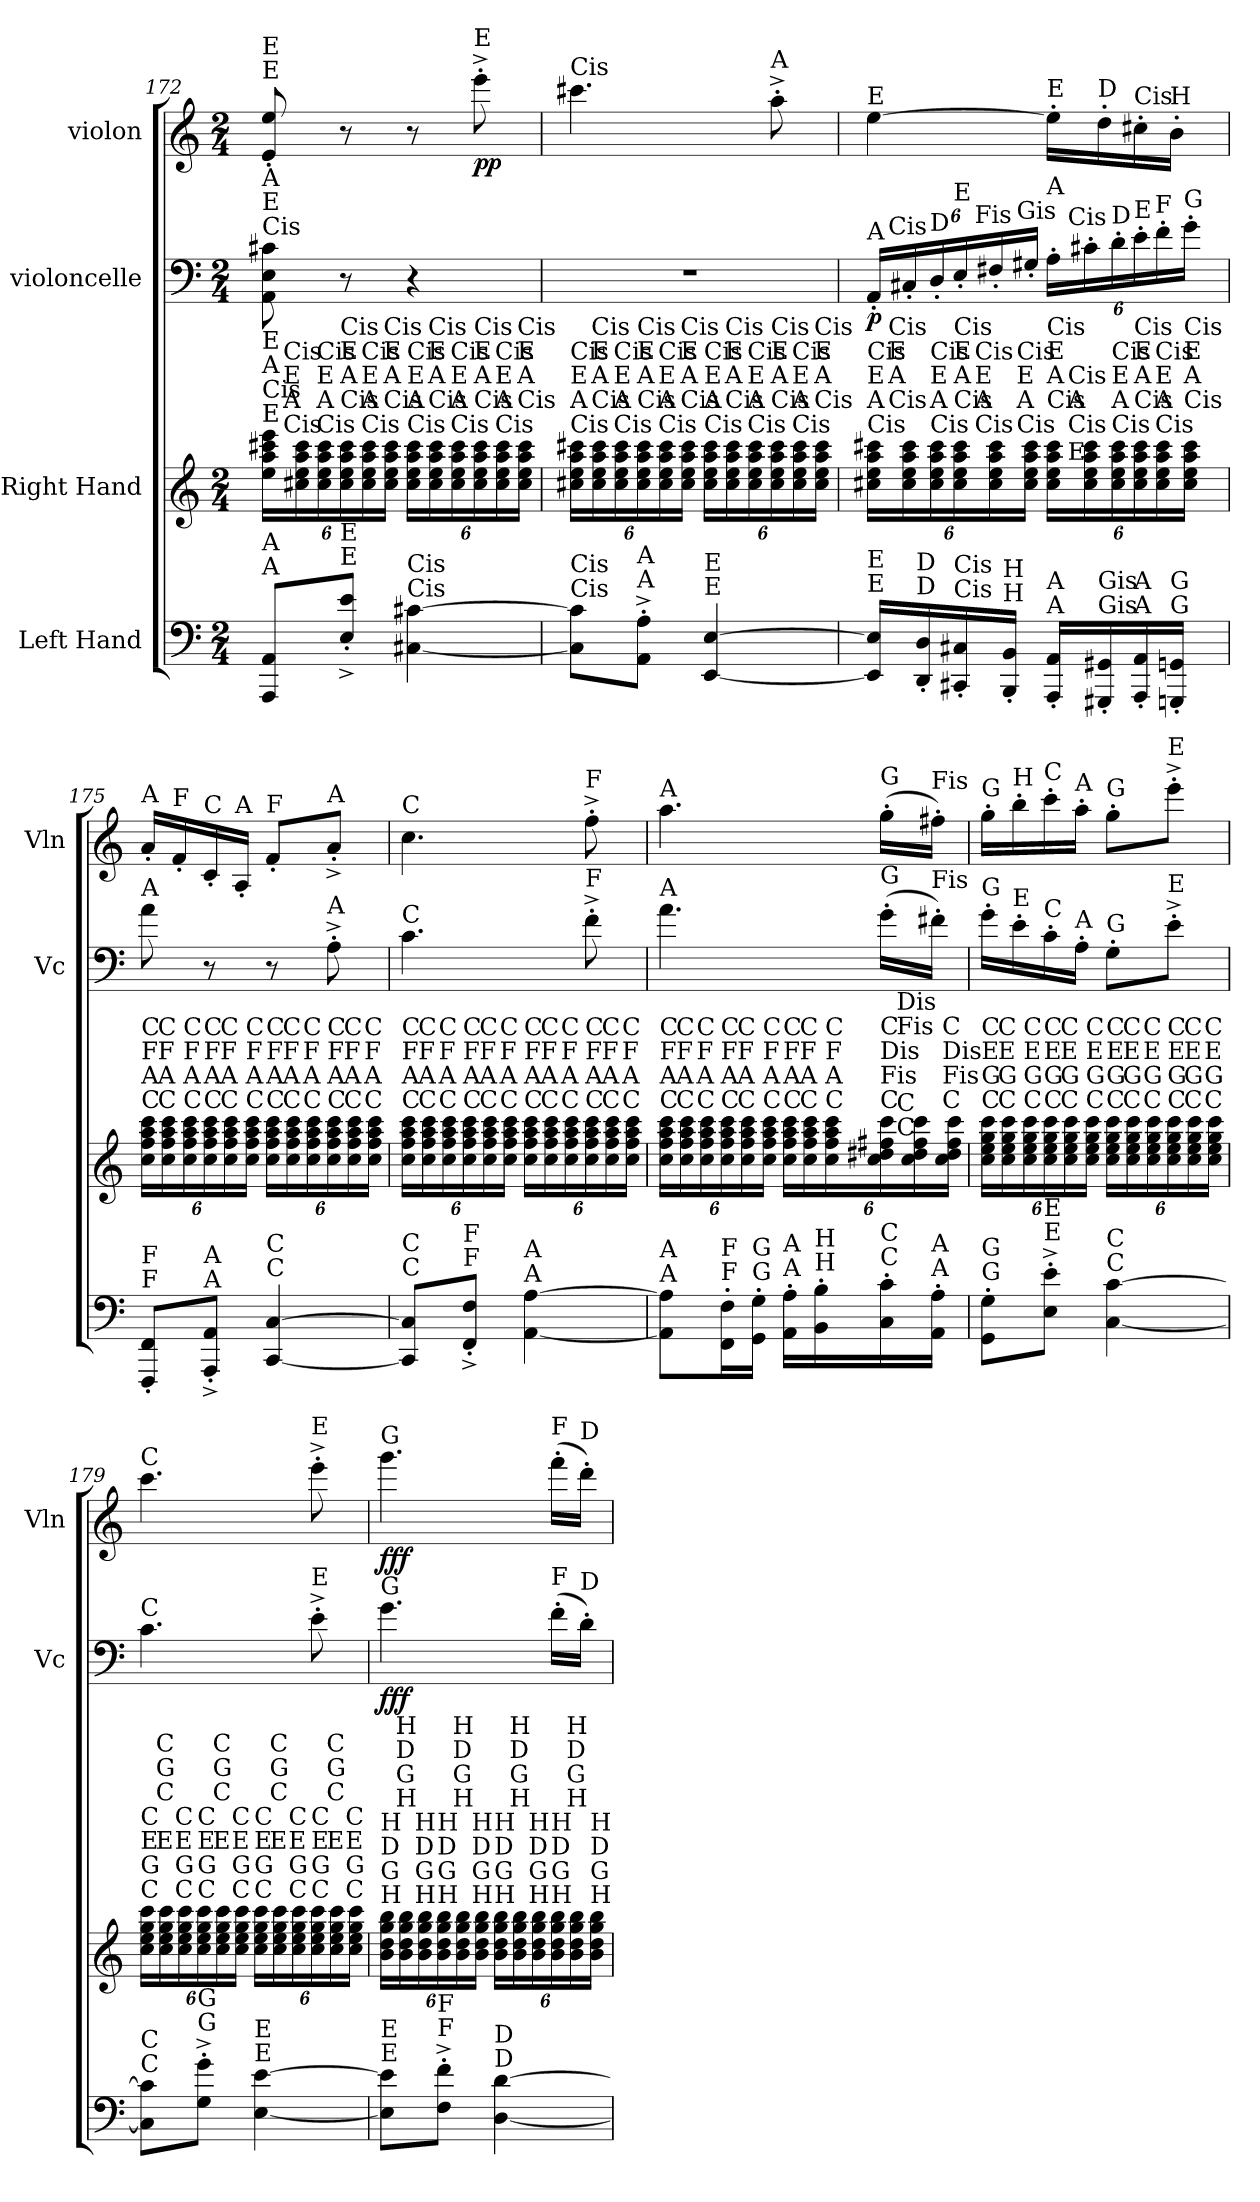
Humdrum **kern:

**kern	**kern	**kern	**dynam	**kern	**dynam
*part4	*part3	*part2	*part2	*part1	*part1
*staff4	*staff3	*staff2	*staff2	*staff1	*staff1
*I"Left Hand	*I"Right Hand	*I"violoncelle	*	*I"violon	*
*	*	*I'Vc	*	*I'Vln	*
!!LO:LB:g=z
*clefF4	*clefG2	*clefF4	*	*clefG2	*
*k[]	*k[]	*k[]	*	*k[]	*
*M2/4	*M2/4	*M2/4	*	*M2/4	*
*	*Xbrackettup	*	*	*	*
=172	=172	=172	=172	=172	=172
!	!	!	!	!LO:TX:a:t=E	!
!	!	!	!	!LO:TX:a:t=E	!
!	!	!LO:TX:a:t=Cis	!	!	!
!	!	!LO:TX:a:t=E	!	!	!
!	!	!LO:TX:a:t=A	!	!	!
!	!LO:TX:a:t=E	!	!	!	!
!	!LO:TX:a:t=Cis	!	!	!	!
!	!LO:TX:a:t=A	!	!	!	!
!	!LO:TX:a:t=E	!	!	!	!
!LO:TX:a:t=A	!	!	!	!	!
!LO:TX:a:t=A	!	!	!	!	!
8AAA/ 8AA/L	24ee\ 24aa\ 24ccc#X\ 24eee\LL	8AA\ 8E\ 8c#X\	.	8e/' 8ee/'	.
!	!LO:TX:a:t=Cis	!	!	!	!
!	!LO:TX:a:t=A	!	!	!	!
!	!LO:TX:a:t=E	!	!	!	!
!	!LO:TX:a:t=Cis	!	!	!	!
.	24cc#X\ 24ee\ 24aa\ 24ccc#\	.	.	.	.
!	!LO:TX:a:t=Cis	!	!	!	!
!	!LO:TX:a:t=A	!	!	!	!
!	!LO:TX:a:t=E	!	!	!	!
!	!LO:TX:a:t=Cis	!	!	!	!
.	24cc#\ 24ee\ 24aa\ 24ccc#\	.	.	.	.
!	!LO:TX:a:t=Cis	!	!	!	!
!	!LO:TX:a:t=A	!	!	!	!
!	!LO:TX:a:t=E	!	!	!	!
!	!LO:TX:a:t=Cis	!	!	!	!
!LO:TX:a:t=E	!	!	!	!	!
!LO:TX:a:t=E	!	!	!	!	!
8E/'^ 8e/'^J	24cc#\ 24ee\ 24aa\ 24ccc#\	8r	.	8r	.
!	!LO:TX:a:t=Cis	!	!	!	!
!	!LO:TX:a:t=A	!	!	!	!
!	!LO:TX:a:t=E	!	!	!	!
!	!LO:TX:a:t=Cis	!	!	!	!
.	24cc#\ 24ee\ 24aa\ 24ccc#\	.	.	.	.
!	!LO:TX:a:t=Cis	!	!	!	!
!	!LO:TX:a:t=A	!	!	!	!
!	!LO:TX:a:t=E	!	!	!	!
!	!LO:TX:a:t=Cis	!	!	!	!
.	24cc#\ 24ee\ 24aa\ 24ccc#\JJ	.	.	.	.
!	!LO:TX:a:t=Cis	!	!	!	!
!	!LO:TX:a:t=A	!	!	!	!
!	!LO:TX:a:t=E	!	!	!	!
!	!LO:TX:a:t=Cis	!	!	!	!
!LO:TX:a:t=Cis	!	!	!	!	!
!LO:TX:a:t=Cis	!	!	!	!	!
[4C#X\ [4c#X\	24cc#\ 24ee\ 24aa\ 24ccc#\LL	4r	.	8r	.
!	!LO:TX:a:t=Cis	!	!	!	!
!	!LO:TX:a:t=A	!	!	!	!
!	!LO:TX:a:t=E	!	!	!	!
!	!LO:TX:a:t=Cis	!	!	!	!
.	24cc#\ 24ee\ 24aa\ 24ccc#\	.	.	.	.
!	!LO:TX:a:t=Cis	!	!	!	!
!	!LO:TX:a:t=A	!	!	!	!
!	!LO:TX:a:t=E	!	!	!	!
!	!LO:TX:a:t=Cis	!	!	!	!
.	24cc#\ 24ee\ 24aa\ 24ccc#\	.	.	.	.
!	!	!	!	!LO:TX:a:t=E	!
!	!LO:TX:a:t=Cis	!	!	!	!
!	!LO:TX:a:t=A	!	!	!	!
!	!LO:TX:a:t=E	!	!	!	!
!	!LO:TX:a:t=Cis	!	!	!	!
!	!	!	!	!	!LO:DY:b
.	24cc#\ 24ee\ 24aa\ 24ccc#\	.	.	8eee'^\	pp
!	!LO:TX:a:t=Cis	!	!	!	!
!	!LO:TX:a:t=A	!	!	!	!
!	!LO:TX:a:t=E	!	!	!	!
!	!LO:TX:a:t=Cis	!	!	!	!
.	24cc#\ 24ee\ 24aa\ 24ccc#\	.	.	.	.
!	!LO:TX:a:t=Cis	!	!	!	!
!	!LO:TX:a:t=A	!	!	!	!
!	!LO:TX:a:t=E	!	!	!	!
!	!LO:TX:a:t=Cis	!	!	!	!
.	24cc#\ 24ee\ 24aa\ 24ccc#\JJ	.	.	.	.
=173	=173	=173	=173	=173	=173
!	!	!	!	!LO:TX:a:t=Cis	!
!	!LO:TX:a:t=Cis	!	!	!	!
!	!LO:TX:a:t=A	!	!	!	!
!	!LO:TX:a:t=E	!	!	!	!
!	!LO:TX:a:t=Cis	!	!	!	!
!LO:TX:a:t=Cis	!	!	!	!	!
!LO:TX:a:t=Cis	!	!	!	!	!
8C#\] 8c#\]L	24cc#X\ 24ee\ 24aa\ 24ccc#X\LL	2r	.	4.ccc#X\	.
!	!LO:TX:a:t=Cis	!	!	!	!
!	!LO:TX:a:t=A	!	!	!	!
!	!LO:TX:a:t=E	!	!	!	!
!	!LO:TX:a:t=Cis	!	!	!	!
.	24cc#\ 24ee\ 24aa\ 24ccc#\	.	.	.	.
!	!LO:TX:a:t=Cis	!	!	!	!
!	!LO:TX:a:t=A	!	!	!	!
!	!LO:TX:a:t=E	!	!	!	!
!	!LO:TX:a:t=Cis	!	!	!	!
.	24cc#\ 24ee\ 24aa\ 24ccc#\	.	.	.	.
!	!LO:TX:a:t=Cis	!	!	!	!
!	!LO:TX:a:t=A	!	!	!	!
!	!LO:TX:a:t=E	!	!	!	!
!	!LO:TX:a:t=Cis	!	!	!	!
!LO:TX:a:t=A	!	!	!	!	!
!LO:TX:a:t=A	!	!	!	!	!
8AA\'^ 8A\'^J	24cc#\ 24ee\ 24aa\ 24ccc#\	.	.	.	.
!	!LO:TX:a:t=Cis	!	!	!	!
!	!LO:TX:a:t=A	!	!	!	!
!	!LO:TX:a:t=E	!	!	!	!
!	!LO:TX:a:t=Cis	!	!	!	!
.	24cc#\ 24ee\ 24aa\ 24ccc#\	.	.	.	.
!	!LO:TX:a:t=Cis	!	!	!	!
!	!LO:TX:a:t=A	!	!	!	!
!	!LO:TX:a:t=E	!	!	!	!
!	!LO:TX:a:t=Cis	!	!	!	!
.	24cc#\ 24ee\ 24aa\ 24ccc#\JJ	.	.	.	.
!	!LO:TX:a:t=Cis	!	!	!	!
!	!LO:TX:a:t=A	!	!	!	!
!	!LO:TX:a:t=E	!	!	!	!
!	!LO:TX:a:t=Cis	!	!	!	!
!LO:TX:a:t=E	!	!	!	!	!
!LO:TX:a:t=E	!	!	!	!	!
[4EE/ [4E/	24cc#\ 24ee\ 24aa\ 24ccc#\LL	.	.	.	.
!	!LO:TX:a:t=Cis	!	!	!	!
!	!LO:TX:a:t=A	!	!	!	!
!	!LO:TX:a:t=E	!	!	!	!
!	!LO:TX:a:t=Cis	!	!	!	!
.	24cc#\ 24ee\ 24aa\ 24ccc#\	.	.	.	.
!	!LO:TX:a:t=Cis	!	!	!	!
!	!LO:TX:a:t=A	!	!	!	!
!	!LO:TX:a:t=E	!	!	!	!
!	!LO:TX:a:t=Cis	!	!	!	!
.	24cc#\ 24ee\ 24aa\ 24ccc#\	.	.	.	.
!	!	!	!	!LO:TX:a:t=A	!
!	!LO:TX:a:t=Cis	!	!	!	!
!	!LO:TX:a:t=A	!	!	!	!
!	!LO:TX:a:t=E	!	!	!	!
!	!LO:TX:a:t=Cis	!	!	!	!
.	24cc#\ 24ee\ 24aa\ 24ccc#\	.	.	8aa'^\	.
!	!LO:TX:a:t=Cis	!	!	!	!
!	!LO:TX:a:t=A	!	!	!	!
!	!LO:TX:a:t=E	!	!	!	!
!	!LO:TX:a:t=Cis	!	!	!	!
.	24cc#\ 24ee\ 24aa\ 24ccc#\	.	.	.	.
!	!LO:TX:a:t=Cis	!	!	!	!
!	!LO:TX:a:t=A	!	!	!	!
!	!LO:TX:a:t=E	!	!	!	!
!	!LO:TX:a:t=Cis	!	!	!	!
.	24cc#\ 24ee\ 24aa\ 24ccc#\JJ	.	.	.	.
!!LO:PB:g=z
=174	=174	=174	=174	=174	=174
*	*	*Xbrackettup	*	*	*
!	!	!	!	!LO:TX:a:t=E	!
!	!	!LO:TX:a:t=A	!	!	!
!	!LO:TX:a:t=Cis	!	!	!	!
!	!LO:TX:a:t=A	!	!	!	!
!	!LO:TX:a:t=E	!	!	!	!
!	!LO:TX:a:t=Cis	!	!	!	!
!LO:TX:a:t=E	!	!	!	!	!
!LO:TX:a:t=E	!	!	!	!	!
!	!	!	!LO:DY:b	!	!
16EE/] 16E/]LL	24cc#X\ 24ee\ 24aa\ 24ccc#X\LL	24AA'/LL	p	[4ee\	.
!	!	!LO:TX:a:t=Cis	!	!	!
!	!LO:TX:a:t=Cis	!	!	!	!
!	!LO:TX:a:t=A	!	!	!	!
!	!LO:TX:a:t=E	!	!	!	!
!	!LO:TX:a:t=Cis	!	!	!	!
.	24cc#\ 24ee\ 24aa\ 24ccc#\	24C#X'/	.	.	.
!LO:TX:a:t=D	!	!	!	!	!
!LO:TX:a:t=D	!	!	!	!	!
16DD/' 16D/'	.	.	.	.	.
!	!	!LO:TX:a:t=D	!	!	!
!	!LO:TX:a:t=Cis	!	!	!	!
!	!LO:TX:a:t=A	!	!	!	!
!	!LO:TX:a:t=E	!	!	!	!
!	!LO:TX:a:t=Cis	!	!	!	!
.	24cc#\ 24ee\ 24aa\ 24ccc#\	24D'/	.	.	.
!	!	!LO:TX:a:t=E	!	!	!
!	!LO:TX:a:t=Cis	!	!	!	!
!	!LO:TX:a:t=A	!	!	!	!
!	!LO:TX:a:t=E	!	!	!	!
!	!LO:TX:a:t=Cis	!	!	!	!
!LO:TX:a:t=Cis	!	!	!	!	!
!LO:TX:a:t=Cis	!	!	!	!	!
16CC#X/' 16C#X/'	24cc#\ 24ee\ 24aa\ 24ccc#\	24E'/	.	.	.
!	!	!LO:TX:a:t=Fis	!	!	!
!	!LO:TX:a:t=Cis	!	!	!	!
!	!LO:TX:a:t=A	!	!	!	!
!	!LO:TX:a:t=E	!	!	!	!
!	!LO:TX:a:t=Cis	!	!	!	!
.	24cc#\ 24ee\ 24aa\ 24ccc#\	24F#X'/	.	.	.
!LO:TX:a:t=H	!	!	!	!	!
!LO:TX:a:t=H	!	!	!	!	!
16BBB/' 16BB/'JJ	.	.	.	.	.
!	!	!LO:TX:a:t=Gis	!	!	!
!	!LO:TX:a:t=Cis	!	!	!	!
!	!LO:TX:a:t=A	!	!	!	!
!	!LO:TX:a:t=E	!	!	!	!
!	!LO:TX:a:t=Cis	!	!	!	!
.	24cc#\ 24ee\ 24aa\ 24ccc#\JJ	24G#X'/JJ	.	.	.
!	!	!	!	!LO:TX:a:t=E	!
!	!	!LO:TX:a:t=A	!	!	!
!	!LO:TX:a:t=Cis	!	!	!	!
!	!LO:TX:a:t=A	!	!	!	!
!	!LO:TX:a:t=E	!	!	!	!
!	!LO:TX:a:t=Cis	!	!	!	!
!LO:TX:a:t=A	!	!	!	!	!
!LO:TX:a:t=A	!	!	!	!	!
16AAA/' 16AA/'LL	24cc#\ 24ee\ 24aa\ 24ccc#\LL	24A'\LL	.	16ee'\LL]	.
!	!	!LO:TX:a:t=Cis	!	!	!
!	!LO:TX:a:t=Cis	!	!	!	!
!	!LO:TX:a:t=A	!	!	!	!
!	!LO:TX:a:t=E	!	!	!	!
!	!LO:TX:a:t=Cis	!	!	!	!
.	24cc#\ 24ee\ 24aa\ 24ccc#\	24c#X'\	.	.	.
!	!	!	!	!LO:TX:a:t=D	!
!LO:TX:a:t=Gis	!	!	!	!	!
!LO:TX:a:t=Gis	!	!	!	!	!
16GGG#X/' 16GG#X/'	.	.	.	16dd'\	.
!	!	!LO:TX:a:t=D	!	!	!
!	!LO:TX:a:t=Cis	!	!	!	!
!	!LO:TX:a:t=A	!	!	!	!
!	!LO:TX:a:t=E	!	!	!	!
!	!LO:TX:a:t=Cis	!	!	!	!
.	24cc#\ 24ee\ 24aa\ 24ccc#\	24d'\	.	.	.
!	!	!	!	!LO:TX:a:t=Cis	!
!	!	!LO:TX:a:t=E	!	!	!
!	!LO:TX:a:t=Cis	!	!	!	!
!	!LO:TX:a:t=A	!	!	!	!
!	!LO:TX:a:t=E	!	!	!	!
!	!LO:TX:a:t=Cis	!	!	!	!
!LO:TX:a:t=A	!	!	!	!	!
!LO:TX:a:t=A	!	!	!	!	!
16AAA/' 16AA/'	24cc#\ 24ee\ 24aa\ 24ccc#\	24e'\	.	16cc#X'\	.
!	!	!LO:TX:a:t=F	!	!	!
!	!LO:TX:a:t=Cis	!	!	!	!
!	!LO:TX:a:t=A	!	!	!	!
!	!LO:TX:a:t=E	!	!	!	!
!	!LO:TX:a:t=Cis	!	!	!	!
.	24cc#\ 24ee\ 24aa\ 24ccc#\	24f'\	.	.	.
!	!	!	!	!LO:TX:a:t=H	!
!LO:TX:a:t=G	!	!	!	!	!
!LO:TX:a:t=G	!	!	!	!	!
16GGGn/' 16GGn/'JJ	.	.	.	16b'\JJ	.
!	!	!LO:TX:a:t=G	!	!	!
!	!LO:TX:a:t=Cis	!	!	!	!
!	!LO:TX:a:t=A	!	!	!	!
!	!LO:TX:a:t=E	!	!	!	!
!	!LO:TX:a:t=Cis	!	!	!	!
.	24cc#\ 24ee\ 24aa\ 24ccc#\JJ	24g'\JJ	.	.	.
=175	=175	=175	=175	=175	=175
!	!	!	!	!LO:TX:a:t=A	!
!	!	!LO:TX:a:t=A	!	!	!
!	!LO:TX:a:t=C	!	!	!	!
!	!LO:TX:a:t=A	!	!	!	!
!	!LO:TX:a:t=F	!	!	!	!
!	!LO:TX:a:t=C	!	!	!	!
!LO:TX:a:t=F	!	!	!	!	!
!LO:TX:a:t=F	!	!	!	!	!
8FFF/' 8FF/'L	24cc\ 24ff\ 24aa\ 24ccc\LL	8a\	.	16a'/LL	.
!	!LO:TX:a:t=C	!	!	!	!
!	!LO:TX:a:t=A	!	!	!	!
!	!LO:TX:a:t=F	!	!	!	!
!	!LO:TX:a:t=C	!	!	!	!
.	24cc\ 24ff\ 24aa\ 24ccc\	.	.	.	.
!	!	!	!	!LO:TX:a:t=F	!
.	.	.	.	16f'/	.
!	!LO:TX:a:t=C	!	!	!	!
!	!LO:TX:a:t=A	!	!	!	!
!	!LO:TX:a:t=F	!	!	!	!
!	!LO:TX:a:t=C	!	!	!	!
.	24cc\ 24ff\ 24aa\ 24ccc\	.	.	.	.
!	!	!	!	!LO:TX:a:t=C	!
!	!LO:TX:a:t=C	!	!	!	!
!	!LO:TX:a:t=A	!	!	!	!
!	!LO:TX:a:t=F	!	!	!	!
!	!LO:TX:a:t=C	!	!	!	!
!LO:TX:a:t=A	!	!	!	!	!
!LO:TX:a:t=A	!	!	!	!	!
8AAA/'^ 8AA/'^J	24cc\ 24ff\ 24aa\ 24ccc\	8r	.	16c'/	.
!	!LO:TX:a:t=C	!	!	!	!
!	!LO:TX:a:t=A	!	!	!	!
!	!LO:TX:a:t=F	!	!	!	!
!	!LO:TX:a:t=C	!	!	!	!
.	24cc\ 24ff\ 24aa\ 24ccc\	.	.	.	.
!	!	!	!	!LO:TX:a:t=A	!
.	.	.	.	16A'/JJ	.
!	!LO:TX:a:t=C	!	!	!	!
!	!LO:TX:a:t=A	!	!	!	!
!	!LO:TX:a:t=F	!	!	!	!
!	!LO:TX:a:t=C	!	!	!	!
.	24cc\ 24ff\ 24aa\ 24ccc\JJ	.	.	.	.
!	!	!	!	!LO:TX:a:t=F	!
!	!LO:TX:a:t=C	!	!	!	!
!	!LO:TX:a:t=A	!	!	!	!
!	!LO:TX:a:t=F	!	!	!	!
!	!LO:TX:a:t=C	!	!	!	!
!LO:TX:a:t=C	!	!	!	!	!
!LO:TX:a:t=C	!	!	!	!	!
[4CC/ [4C/	24cc\ 24ff\ 24aa\ 24ccc\LL	8r	.	8f'/L	.
!	!LO:TX:a:t=C	!	!	!	!
!	!LO:TX:a:t=A	!	!	!	!
!	!LO:TX:a:t=F	!	!	!	!
!	!LO:TX:a:t=C	!	!	!	!
.	24cc\ 24ff\ 24aa\ 24ccc\	.	.	.	.
!	!LO:TX:a:t=C	!	!	!	!
!	!LO:TX:a:t=A	!	!	!	!
!	!LO:TX:a:t=F	!	!	!	!
!	!LO:TX:a:t=C	!	!	!	!
.	24cc\ 24ff\ 24aa\ 24ccc\	.	.	.	.
!	!	!	!	!LO:TX:a:t=A	!
!	!	!LO:TX:a:t=A	!	!	!
!	!LO:TX:a:t=C	!	!	!	!
!	!LO:TX:a:t=A	!	!	!	!
!	!LO:TX:a:t=F	!	!	!	!
!	!LO:TX:a:t=C	!	!	!	!
.	24cc\ 24ff\ 24aa\ 24ccc\	8A'^\	.	8a'^/J	.
!	!LO:TX:a:t=C	!	!	!	!
!	!LO:TX:a:t=A	!	!	!	!
!	!LO:TX:a:t=F	!	!	!	!
!	!LO:TX:a:t=C	!	!	!	!
.	24cc\ 24ff\ 24aa\ 24ccc\	.	.	.	.
!	!LO:TX:a:t=C	!	!	!	!
!	!LO:TX:a:t=A	!	!	!	!
!	!LO:TX:a:t=F	!	!	!	!
!	!LO:TX:a:t=C	!	!	!	!
.	24cc\ 24ff\ 24aa\ 24ccc\JJ	.	.	.	.
!!LO:LB:g=z
=176	=176	=176	=176	=176	=176
!	!	!	!	!LO:TX:a:t=C	!
!	!	!LO:TX:a:t=C	!	!	!
!	!LO:TX:a:t=C	!	!	!	!
!	!LO:TX:a:t=A	!	!	!	!
!	!LO:TX:a:t=F	!	!	!	!
!	!LO:TX:a:t=C	!	!	!	!
!LO:TX:a:t=C	!	!	!	!	!
!LO:TX:a:t=C	!	!	!	!	!
8CC/] 8C/]L	24cc\ 24ff\ 24aa\ 24ccc\LL	4.c\	.	4.cc\	.
!	!LO:TX:a:t=C	!	!	!	!
!	!LO:TX:a:t=A	!	!	!	!
!	!LO:TX:a:t=F	!	!	!	!
!	!LO:TX:a:t=C	!	!	!	!
.	24cc\ 24ff\ 24aa\ 24ccc\	.	.	.	.
!	!LO:TX:a:t=C	!	!	!	!
!	!LO:TX:a:t=A	!	!	!	!
!	!LO:TX:a:t=F	!	!	!	!
!	!LO:TX:a:t=C	!	!	!	!
.	24cc\ 24ff\ 24aa\ 24ccc\	.	.	.	.
!	!LO:TX:a:t=C	!	!	!	!
!	!LO:TX:a:t=A	!	!	!	!
!	!LO:TX:a:t=F	!	!	!	!
!	!LO:TX:a:t=C	!	!	!	!
!LO:TX:a:t=F	!	!	!	!	!
!LO:TX:a:t=F	!	!	!	!	!
8FF/'^ 8F/'^J	24cc\ 24ff\ 24aa\ 24ccc\	.	.	.	.
!	!LO:TX:a:t=C	!	!	!	!
!	!LO:TX:a:t=A	!	!	!	!
!	!LO:TX:a:t=F	!	!	!	!
!	!LO:TX:a:t=C	!	!	!	!
.	24cc\ 24ff\ 24aa\ 24ccc\	.	.	.	.
!	!LO:TX:a:t=C	!	!	!	!
!	!LO:TX:a:t=A	!	!	!	!
!	!LO:TX:a:t=F	!	!	!	!
!	!LO:TX:a:t=C	!	!	!	!
.	24cc\ 24ff\ 24aa\ 24ccc\JJ	.	.	.	.
!	!LO:TX:a:t=C	!	!	!	!
!	!LO:TX:a:t=A	!	!	!	!
!	!LO:TX:a:t=F	!	!	!	!
!	!LO:TX:a:t=C	!	!	!	!
!LO:TX:a:t=A	!	!	!	!	!
!LO:TX:a:t=A	!	!	!	!	!
[4AA\ [4A\	24cc\ 24ff\ 24aa\ 24ccc\LL	.	.	.	.
!	!LO:TX:a:t=C	!	!	!	!
!	!LO:TX:a:t=A	!	!	!	!
!	!LO:TX:a:t=F	!	!	!	!
!	!LO:TX:a:t=C	!	!	!	!
.	24cc\ 24ff\ 24aa\ 24ccc\	.	.	.	.
!	!LO:TX:a:t=C	!	!	!	!
!	!LO:TX:a:t=A	!	!	!	!
!	!LO:TX:a:t=F	!	!	!	!
!	!LO:TX:a:t=C	!	!	!	!
.	24cc\ 24ff\ 24aa\ 24ccc\	.	.	.	.
!	!	!	!	!LO:TX:a:t=F	!
!	!	!LO:TX:a:t=F	!	!	!
!	!LO:TX:a:t=C	!	!	!	!
!	!LO:TX:a:t=A	!	!	!	!
!	!LO:TX:a:t=F	!	!	!	!
!	!LO:TX:a:t=C	!	!	!	!
.	24cc\ 24ff\ 24aa\ 24ccc\	8f'^\	.	8ff'^\	.
!	!LO:TX:a:t=C	!	!	!	!
!	!LO:TX:a:t=A	!	!	!	!
!	!LO:TX:a:t=F	!	!	!	!
!	!LO:TX:a:t=C	!	!	!	!
.	24cc\ 24ff\ 24aa\ 24ccc\	.	.	.	.
!	!LO:TX:a:t=C	!	!	!	!
!	!LO:TX:a:t=A	!	!	!	!
!	!LO:TX:a:t=F	!	!	!	!
!	!LO:TX:a:t=C	!	!	!	!
.	24cc\ 24ff\ 24aa\ 24ccc\JJ	.	.	.	.
=177	=177	=177	=177	=177	=177
!	!	!	!	!LO:TX:a:t=A	!
!	!	!LO:TX:a:t=A	!	!	!
!	!LO:TX:a:t=C	!	!	!	!
!	!LO:TX:a:t=A	!	!	!	!
!	!LO:TX:a:t=F	!	!	!	!
!	!LO:TX:a:t=C	!	!	!	!
!LO:TX:a:t=A	!	!	!	!	!
!LO:TX:a:t=A	!	!	!	!	!
8AA\] 8A\]L	24cc\ 24ff\ 24aa\ 24ccc\LL	4.a\	.	4.aa\	.
!	!LO:TX:a:t=C	!	!	!	!
!	!LO:TX:a:t=A	!	!	!	!
!	!LO:TX:a:t=F	!	!	!	!
!	!LO:TX:a:t=C	!	!	!	!
.	24cc\ 24ff\ 24aa\ 24ccc\	.	.	.	.
!	!LO:TX:a:t=C	!	!	!	!
!	!LO:TX:a:t=A	!	!	!	!
!	!LO:TX:a:t=F	!	!	!	!
!	!LO:TX:a:t=C	!	!	!	!
.	24cc\ 24ff\ 24aa\ 24ccc\	.	.	.	.
!	!LO:TX:a:t=C	!	!	!	!
!	!LO:TX:a:t=A	!	!	!	!
!	!LO:TX:a:t=F	!	!	!	!
!	!LO:TX:a:t=C	!	!	!	!
!LO:TX:a:t=F	!	!	!	!	!
!LO:TX:a:t=F	!	!	!	!	!
16FF\' 16F\'L	24cc\ 24ff\ 24aa\ 24ccc\	.	.	.	.
!	!LO:TX:a:t=C	!	!	!	!
!	!LO:TX:a:t=A	!	!	!	!
!	!LO:TX:a:t=F	!	!	!	!
!	!LO:TX:a:t=C	!	!	!	!
.	24cc\ 24ff\ 24aa\ 24ccc\	.	.	.	.
!LO:TX:a:t=G	!	!	!	!	!
!LO:TX:a:t=G	!	!	!	!	!
16GG\' 16G\'JJ	.	.	.	.	.
!	!LO:TX:a:t=C	!	!	!	!
!	!LO:TX:a:t=A	!	!	!	!
!	!LO:TX:a:t=F	!	!	!	!
!	!LO:TX:a:t=C	!	!	!	!
.	24cc\ 24ff\ 24aa\ 24ccc\JJ	.	.	.	.
!	!LO:TX:a:t=C	!	!	!	!
!	!LO:TX:a:t=A	!	!	!	!
!	!LO:TX:a:t=F	!	!	!	!
!	!LO:TX:a:t=C	!	!	!	!
!LO:TX:a:t=A	!	!	!	!	!
!LO:TX:a:t=A	!	!	!	!	!
16AA\' 16A\'LL	24cc\ 24ff\ 24aa\ 24ccc\LL	.	.	.	.
!	!LO:TX:a:t=C	!	!	!	!
!	!LO:TX:a:t=A	!	!	!	!
!	!LO:TX:a:t=F	!	!	!	!
!	!LO:TX:a:t=C	!	!	!	!
.	24cc\ 24ff\ 24aa\ 24ccc\	.	.	.	.
!LO:TX:a:t=H	!	!	!	!	!
!LO:TX:a:t=H	!	!	!	!	!
16BB\' 16B\'	.	.	.	.	.
!	!LO:TX:a:t=C	!	!	!	!
!	!LO:TX:a:t=A	!	!	!	!
!	!LO:TX:a:t=F	!	!	!	!
!	!LO:TX:a:t=C	!	!	!	!
.	24cc\ 24ff\ 24aa\ 24ccc\	.	.	.	.
!	!	!	!	!LO:TX:a:t=G	!
!	!	!LO:TX:a:t=G	!	!	!
!	!LO:TX:a:t=C	!	!	!	!
!	!LO:TX:a:t=Fis	!	!	!	!
!	!LO:TX:a:t=Dis	!	!	!	!
!	!LO:TX:a:t=C	!	!	!	!
!LO:TX:a:t=C	!	!	!	!	!
!LO:TX:a:t=C	!	!	!	!	!
16C\' 16c\'	24cc\ 24dd#X\ 24ff#X\ 24ccc\	(>16g'\LL	.	(>16gg'\LL	.
!	!LO:TX:a:t=C	!	!	!	!
!	!LO:TX:a:t=Fis	!	!	!	!
!	!LO:TX:a:t=Dis	!	!	!	!
!	!LO:TX:a:t=C	!	!	!	!
.	24cc\ 24dd#\ 24ff#\ 24ccc\	.	.	.	.
!	!	!	!	!LO:TX:a:t=Fis	!
!	!	!LO:TX:a:t=Fis	!	!	!
!LO:TX:a:t=A	!	!	!	!	!
!LO:TX:a:t=A	!	!	!	!	!
16AA\' 16A\'JJ	.	16f#X'\JJ)	.	16ff#X'\JJ)	.
!	!LO:TX:a:t=C	!	!	!	!
!	!LO:TX:a:t=Fis	!	!	!	!
!	!LO:TX:a:t=Dis	!	!	!	!
!	!LO:TX:a:t=C	!	!	!	!
.	24cc\ 24dd#\ 24ff#\ 24ccc\JJ	.	.	.	.
!!LO:PB:g=z
=178	=178	=178	=178	=178	=178
!	!	!	!	!LO:TX:a:t=G	!
!	!	!LO:TX:a:t=G	!	!	!
!	!LO:TX:a:t=C	!	!	!	!
!	!LO:TX:a:t=G	!	!	!	!
!	!LO:TX:a:t=E	!	!	!	!
!	!LO:TX:a:t=C	!	!	!	!
!LO:TX:a:t=G	!	!	!	!	!
!LO:TX:a:t=G	!	!	!	!	!
8GG\' 8G\'L	24cc\ 24ee\ 24gg\ 24ccc\LL	16g'\LL	.	16gg'\LL	.
!	!LO:TX:a:t=C	!	!	!	!
!	!LO:TX:a:t=G	!	!	!	!
!	!LO:TX:a:t=E	!	!	!	!
!	!LO:TX:a:t=C	!	!	!	!
.	24cc\ 24ee\ 24gg\ 24ccc\	.	.	.	.
!	!	!	!	!LO:TX:a:t=H	!
!	!	!LO:TX:a:t=E	!	!	!
.	.	16e'\	.	16bb'\	.
!	!LO:TX:a:t=C	!	!	!	!
!	!LO:TX:a:t=G	!	!	!	!
!	!LO:TX:a:t=E	!	!	!	!
!	!LO:TX:a:t=C	!	!	!	!
.	24cc\ 24ee\ 24gg\ 24ccc\	.	.	.	.
!	!	!	!	!LO:TX:a:t=C	!
!	!	!LO:TX:a:t=C	!	!	!
!	!LO:TX:a:t=C	!	!	!	!
!	!LO:TX:a:t=G	!	!	!	!
!	!LO:TX:a:t=E	!	!	!	!
!	!LO:TX:a:t=C	!	!	!	!
!LO:TX:a:t=E	!	!	!	!	!
!LO:TX:a:t=E	!	!	!	!	!
8E\'^ 8e\'^J	24cc\ 24ee\ 24gg\ 24ccc\	16c'\	.	16ccc'\	.
!	!LO:TX:a:t=C	!	!	!	!
!	!LO:TX:a:t=G	!	!	!	!
!	!LO:TX:a:t=E	!	!	!	!
!	!LO:TX:a:t=C	!	!	!	!
.	24cc\ 24ee\ 24gg\ 24ccc\	.	.	.	.
!	!	!	!	!LO:TX:a:t=A	!
!	!	!LO:TX:a:t=A	!	!	!
.	.	16A'\JJ	.	16aa'\JJ	.
!	!LO:TX:a:t=C	!	!	!	!
!	!LO:TX:a:t=G	!	!	!	!
!	!LO:TX:a:t=E	!	!	!	!
!	!LO:TX:a:t=C	!	!	!	!
.	24cc\ 24ee\ 24gg\ 24ccc\JJ	.	.	.	.
!	!	!	!	!LO:TX:a:t=G	!
!	!	!LO:TX:a:t=G	!	!	!
!	!LO:TX:a:t=C	!	!	!	!
!	!LO:TX:a:t=G	!	!	!	!
!	!LO:TX:a:t=E	!	!	!	!
!	!LO:TX:a:t=C	!	!	!	!
!LO:TX:a:t=C	!	!	!	!	!
!LO:TX:a:t=C	!	!	!	!	!
[4C\ [4c\	24cc\ 24ee\ 24gg\ 24ccc\LL	8G'\L	.	8gg'\L	.
!	!LO:TX:a:t=C	!	!	!	!
!	!LO:TX:a:t=G	!	!	!	!
!	!LO:TX:a:t=E	!	!	!	!
!	!LO:TX:a:t=C	!	!	!	!
.	24cc\ 24ee\ 24gg\ 24ccc\	.	.	.	.
!	!LO:TX:a:t=C	!	!	!	!
!	!LO:TX:a:t=G	!	!	!	!
!	!LO:TX:a:t=E	!	!	!	!
!	!LO:TX:a:t=C	!	!	!	!
.	24cc\ 24ee\ 24gg\ 24ccc\	.	.	.	.
!	!	!	!	!LO:TX:a:t=E	!
!	!	!LO:TX:a:t=E	!	!	!
!	!LO:TX:a:t=C	!	!	!	!
!	!LO:TX:a:t=G	!	!	!	!
!	!LO:TX:a:t=E	!	!	!	!
!	!LO:TX:a:t=C	!	!	!	!
.	24cc\ 24ee\ 24gg\ 24ccc\	8e'^\J	.	8eee'^\J	.
!	!LO:TX:a:t=C	!	!	!	!
!	!LO:TX:a:t=G	!	!	!	!
!	!LO:TX:a:t=E	!	!	!	!
!	!LO:TX:a:t=C	!	!	!	!
.	24cc\ 24ee\ 24gg\ 24ccc\	.	.	.	.
!	!LO:TX:a:t=C	!	!	!	!
!	!LO:TX:a:t=G	!	!	!	!
!	!LO:TX:a:t=E	!	!	!	!
!	!LO:TX:a:t=C	!	!	!	!
.	24cc\ 24ee\ 24gg\ 24ccc\JJ	.	.	.	.
=179	=179	=179	=179	=179	=179
!	!	!	!	!LO:TX:a:t=C	!
!	!	!LO:TX:a:t=C	!	!	!
!	!LO:TX:a:t=C	!	!	!	!
!	!LO:TX:a:t=G	!	!	!	!
!	!LO:TX:a:t=E	!	!	!	!
!	!LO:TX:a:t=C	!	!	!	!
!LO:TX:a:t=C	!	!	!	!	!
!LO:TX:a:t=C	!	!	!	!	!
8C\] 8c\]L	24cc\ 24ee\ 24gg\ 24ccc\LL	4.c\	.	4.ccc\	.
!	!LO:TX:a:t=C	!	!	!	!
!	!LO:TX:a:t=G	!	!	!	!
!	!LO:TX:a:t=E	!	!	!	!
!	!LO:TX:a:t=C	!	!	!	!
.	24cc\ 24ee\ 24gg\ 24ccc\	.	.	.	.
!	!LO:TX:a:t=C	!	!	!	!
!	!LO:TX:a:t=G	!	!	!	!
!	!LO:TX:a:t=E	!	!	!	!
!	!LO:TX:a:t=C	!	!	!	!
.	24cc\ 24ee\ 24gg\ 24ccc\	.	.	.	.
!	!LO:TX:a:t=C	!	!	!	!
!	!LO:TX:a:t=G	!	!	!	!
!	!LO:TX:a:t=E	!	!	!	!
!	!LO:TX:a:t=C	!	!	!	!
!LO:TX:a:t=G	!	!	!	!	!
!LO:TX:a:t=G	!	!	!	!	!
8G\'^ 8g\'^J	24cc\ 24ee\ 24gg\ 24ccc\	.	.	.	.
!	!LO:TX:a:t=C	!	!	!	!
!	!LO:TX:a:t=G	!	!	!	!
!	!LO:TX:a:t=E	!	!	!	!
!	!LO:TX:a:t=C	!	!	!	!
.	24cc\ 24ee\ 24gg\ 24ccc\	.	.	.	.
!	!LO:TX:a:t=C	!	!	!	!
!	!LO:TX:a:t=G	!	!	!	!
!	!LO:TX:a:t=E	!	!	!	!
!	!LO:TX:a:t=C	!	!	!	!
.	24cc\ 24ee\ 24gg\ 24ccc\JJ	.	.	.	.
!	!LO:TX:a:t=C	!	!	!	!
!	!LO:TX:a:t=G	!	!	!	!
!	!LO:TX:a:t=E	!	!	!	!
!	!LO:TX:a:t=C	!	!	!	!
!LO:TX:a:t=E	!	!	!	!	!
!LO:TX:a:t=E	!	!	!	!	!
[4E\ [4e\	24cc\ 24ee\ 24gg\ 24ccc\LL	.	.	.	.
!	!LO:TX:a:t=C	!	!	!	!
!	!LO:TX:a:t=G	!	!	!	!
!	!LO:TX:a:t=E	!	!	!	!
!	!LO:TX:a:t=C	!	!	!	!
.	24cc\ 24ee\ 24gg\ 24ccc\	.	.	.	.
!	!LO:TX:a:t=C	!	!	!	!
!	!LO:TX:a:t=G	!	!	!	!
!	!LO:TX:a:t=E	!	!	!	!
!	!LO:TX:a:t=C	!	!	!	!
.	24cc\ 24ee\ 24gg\ 24ccc\	.	.	.	.
!	!	!	!	!LO:TX:a:t=E	!
!	!	!LO:TX:a:t=E	!	!	!
!	!LO:TX:a:t=C	!	!	!	!
!	!LO:TX:a:t=G	!	!	!	!
!	!LO:TX:a:t=E	!	!	!	!
!	!LO:TX:a:t=C	!	!	!	!
.	24cc\ 24ee\ 24gg\ 24ccc\	8e'^\	.	8eee'^\	.
!	!LO:TX:a:t=C	!	!	!	!
!	!LO:TX:a:t=G	!	!	!	!
!	!LO:TX:a:t=E	!	!	!	!
!	!LO:TX:a:t=C	!	!	!	!
.	24cc\ 24ee\ 24gg\ 24ccc\	.	.	.	.
!	!LO:TX:a:t=C	!	!	!	!
!	!LO:TX:a:t=G	!	!	!	!
!	!LO:TX:a:t=E	!	!	!	!
!	!LO:TX:a:t=C	!	!	!	!
.	24cc\ 24ee\ 24gg\ 24ccc\JJ	.	.	.	.
=180	=180	=180	=180	=180	=180
!	!	!	!	!LO:TX:a:t=G	!
!	!	!LO:TX:a:t=G	!	!	!
!	!LO:TX:a:t=H	!	!	!	!
!	!LO:TX:a:t=G	!	!	!	!
!	!LO:TX:a:t=D	!	!	!	!
!	!LO:TX:a:t=H	!	!	!	!
!LO:TX:a:t=E	!	!	!	!	!
!LO:TX:a:t=E	!	!	!	!	!
!	!	!	!LO:DY:b	!	!LO:DY:b
8E\] 8e\]L	24b\ 24dd\ 24gg\ 24bb\LL	4.g\	fff	4.ggg\	fff
!	!LO:TX:a:t=H	!	!	!	!
!	!LO:TX:a:t=G	!	!	!	!
!	!LO:TX:a:t=D	!	!	!	!
!	!LO:TX:a:t=H	!	!	!	!
.	24b\ 24dd\ 24gg\ 24bb\	.	.	.	.
!	!LO:TX:a:t=H	!	!	!	!
!	!LO:TX:a:t=G	!	!	!	!
!	!LO:TX:a:t=D	!	!	!	!
!	!LO:TX:a:t=H	!	!	!	!
.	24b\ 24dd\ 24gg\ 24bb\	.	.	.	.
!	!LO:TX:a:t=H	!	!	!	!
!	!LO:TX:a:t=G	!	!	!	!
!	!LO:TX:a:t=D	!	!	!	!
!	!LO:TX:a:t=H	!	!	!	!
!LO:TX:a:t=F	!	!	!	!	!
!LO:TX:a:t=F	!	!	!	!	!
8F\'^ 8f\'^J	24b\ 24dd\ 24gg\ 24bb\	.	.	.	.
!	!LO:TX:a:t=H	!	!	!	!
!	!LO:TX:a:t=G	!	!	!	!
!	!LO:TX:a:t=D	!	!	!	!
!	!LO:TX:a:t=H	!	!	!	!
.	24b\ 24dd\ 24gg\ 24bb\	.	.	.	.
!	!LO:TX:a:t=H	!	!	!	!
!	!LO:TX:a:t=G	!	!	!	!
!	!LO:TX:a:t=D	!	!	!	!
!	!LO:TX:a:t=H	!	!	!	!
.	24b\ 24dd\ 24gg\ 24bb\JJ	.	.	.	.
!	!LO:TX:a:t=H	!	!	!	!
!	!LO:TX:a:t=G	!	!	!	!
!	!LO:TX:a:t=D	!	!	!	!
!	!LO:TX:a:t=H	!	!	!	!
!LO:TX:a:t=D	!	!	!	!	!
!LO:TX:a:t=D	!	!	!	!	!
[4D\ [4d\	24b\ 24dd\ 24gg\ 24bb\LL	.	.	.	.
!	!LO:TX:a:t=H	!	!	!	!
!	!LO:TX:a:t=G	!	!	!	!
!	!LO:TX:a:t=D	!	!	!	!
!	!LO:TX:a:t=H	!	!	!	!
.	24b\ 24dd\ 24gg\ 24bb\	.	.	.	.
!	!LO:TX:a:t=H	!	!	!	!
!	!LO:TX:a:t=G	!	!	!	!
!	!LO:TX:a:t=D	!	!	!	!
!	!LO:TX:a:t=H	!	!	!	!
.	24b\ 24dd\ 24gg\ 24bb\	.	.	.	.
!	!	!	!	!LO:TX:a:t=F	!
!	!	!LO:TX:a:t=F	!	!	!
!	!LO:TX:a:t=H	!	!	!	!
!	!LO:TX:a:t=G	!	!	!	!
!	!LO:TX:a:t=D	!	!	!	!
!	!LO:TX:a:t=H	!	!	!	!
.	24b\ 24dd\ 24gg\ 24bb\	(>16f'\LL	.	(>16fff'\LL	.
!	!LO:TX:a:t=H	!	!	!	!
!	!LO:TX:a:t=G	!	!	!	!
!	!LO:TX:a:t=D	!	!	!	!
!	!LO:TX:a:t=H	!	!	!	!
.	24b\ 24dd\ 24gg\ 24bb\	.	.	.	.
!	!	!	!	!LO:TX:a:t=D	!
!	!	!LO:TX:a:t=D	!	!	!
.	.	16d'\JJ)	.	16ddd'\JJ)	.
!	!LO:TX:a:t=H	!	!	!	!
!	!LO:TX:a:t=G	!	!	!	!
!	!LO:TX:a:t=D	!	!	!	!
!	!LO:TX:a:t=H	!	!	!	!
.	24b\ 24dd\ 24gg\ 24bb\JJ	.	.	.	.
=	=	=	=	=	=
*-	*-	*-	*-	*-	*-
